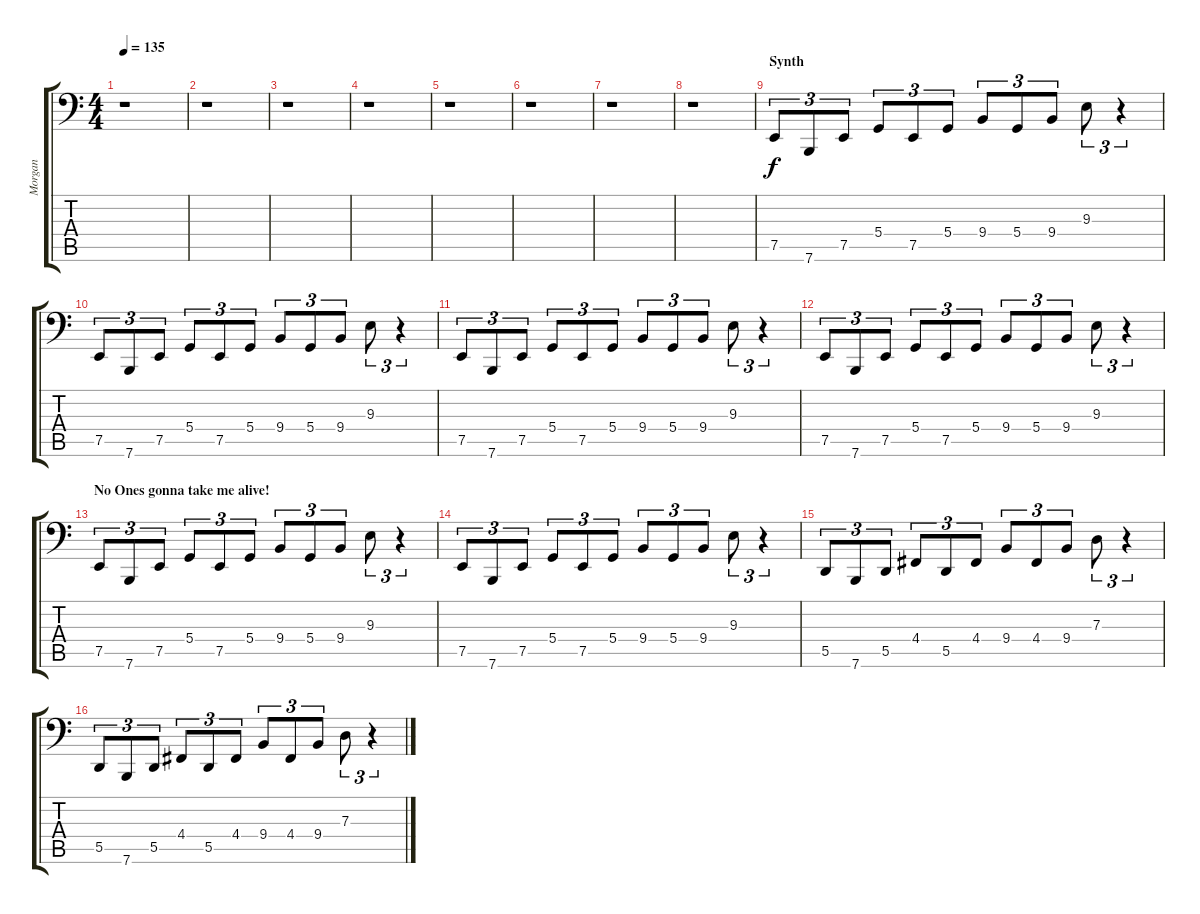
\track ("Morgan" "Morgan") {instrument lead2sawtooth}
\staff {score tabs}
\tuning (E3 B2 G2 D2 A1 E1) {hide}
\ts (4 4)
\tempo 135
\clef f4
\ks c
r.1{dy f} |
r.1 |
r.1 |
r.1 |
r.1 |
r.1 |
r.1 |
r.1 |
\section ("" "Synth")
7.5.8{tu (3 2)} 7.6.8{tu (3 2)} 7.5.8{tu (3 2)} 5.4.8{tu (3 2)} 7.5.8{tu (3 2)} 5.4.8{tu (3 2)} 9.4.8{tu (3 2)} 5.4.8{tu (3 2)} 9.4.8{tu (3 2)} 9.3.8{tu (3 2)} r.4{tu (3 2)} |
7.5.8{tu (3 2)} 7.6.8{tu (3 2)} 7.5.8{tu (3 2)} 5.4.8{tu (3 2)} 7.5.8{tu (3 2)} 5.4.8{tu (3 2)} 9.4.8{tu (3 2)} 5.4.8{tu (3 2)} 9.4.8{tu (3 2)} 9.3.8{tu (3 2)} r.4{tu (3 2)} |
7.5.8{tu (3 2)} 7.6.8{tu (3 2)} 7.5.8{tu (3 2)} 5.4.8{tu (3 2)} 7.5.8{tu (3 2)} 5.4.8{tu (3 2)} 9.4.8{tu (3 2)} 5.4.8{tu (3 2)} 9.4.8{tu (3 2)} 9.3.8{tu (3 2)} r.4{tu (3 2)} |
7.5.8{tu (3 2)} 7.6.8{tu (3 2)} 7.5.8{tu (3 2)} 5.4.8{tu (3 2)} 7.5.8{tu (3 2)} 5.4.8{tu (3 2)} 9.4.8{tu (3 2)} 5.4.8{tu (3 2)} 9.4.8{tu (3 2)} 9.3.8{tu (3 2)} r.4{tu (3 2)} |
\section ("" "No Ones gonna take me alive!")
7.5.8{tu (3 2)} 7.6.8{tu (3 2)} 7.5.8{tu (3 2)} 5.4.8{tu (3 2)} 7.5.8{tu (3 2)} 5.4.8{tu (3 2)} 9.4.8{tu (3 2)} 5.4.8{tu (3 2)} 9.4.8{tu (3 2)} 9.3.8{tu (3 2)} r.4{tu (3 2)} |
7.5.8{tu (3 2)} 7.6.8{tu (3 2)} 7.5.8{tu (3 2)} 5.4.8{tu (3 2)} 7.5.8{tu (3 2)} 5.4.8{tu (3 2)} 9.4.8{tu (3 2)} 5.4.8{tu (3 2)} 9.4.8{tu (3 2)} 9.3.8{tu (3 2)} r.4{tu (3 2)} |
5.5.8{tu (3 2)} 7.6.8{tu (3 2)} 5.5.8{tu (3 2)} 4.4.8{tu (3 2)} 5.5.8{tu (3 2)} 4.4.8{tu (3 2)} 9.4.8{tu (3 2)} 4.4.8{tu (3 2)} 9.4.8{tu (3 2)} 7.3.8{tu (3 2)} r.4{tu (3 2)} |
5.5.8{tu (3 2)} 7.6.8{tu (3 2)} 5.5.8{tu (3 2)} 4.4.8{tu (3 2)} 5.5.8{tu (3 2)} 4.4.8{tu (3 2)} 9.4.8{tu (3 2)} 4.4.8{tu (3 2)} 9.4.8{tu (3 2)} 7.3.8{tu (3 2)} r.4{tu (3 2)}
